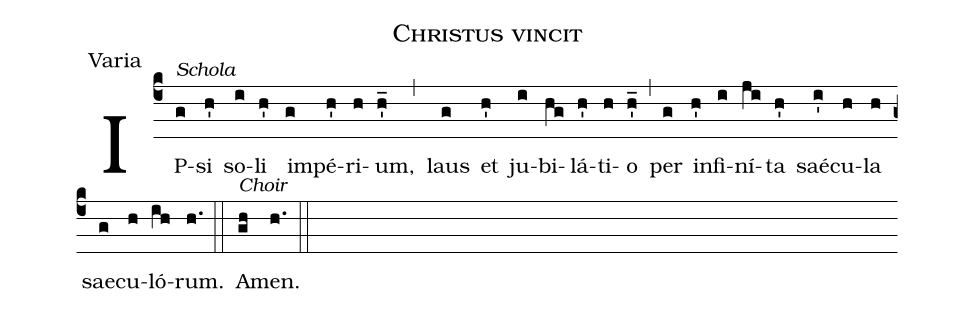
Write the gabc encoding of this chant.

name:Christus vincit;
office-part:Varia;
%%
(c4) <alt>Schola</alt>IP(g)si(h') so(i)li(h') im(g)pé(h')ri(h)um,(h'_) (,) laus(g) et(h') ju(i)bi(hg)lá(h')ti(h)o(h'_) (,) per(g) in(h')fi(i)ní(ji)ta(h') saé(i')cu(h)la(h) sae(g)cu(h)ló(ih)rum.(h.) (::) <alt>Choir</alt>A(gh)men.(h.) (::)
